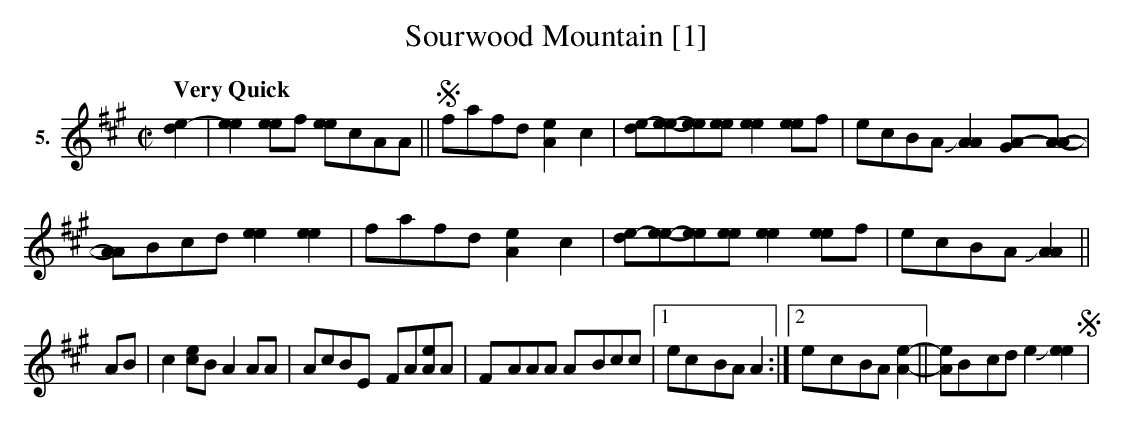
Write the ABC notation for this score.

X:1
T:Sourwood Mountain [1]
M:C|
L:1/8
Q:"Very Quick"
K:A
V:1 clef=treble name="5."
[V:1] [d2e2]-|[e2e2][ee]f [ee]cAA||Sfafd [A2e2]c2|[de]-[ee]-[ee][ee] [e2e2][ee]f|ecBA J[A2A2][GA]-[AA]-|
[AA]B-cd [e2e2][e2e2]|fafd [A2e2]c2|[de]-[ee]-[ee][ee] [e2e2][ee]f|ecBA J[A2A2]||
AB|c2 [ce]B A2AA|AcBE- FA[Ae]A|F-AAA A-Bcc|1ec-BA A2:|2e-c-BA [A2e2]-||[Ae]B-cd e2J[e2e2]S|
